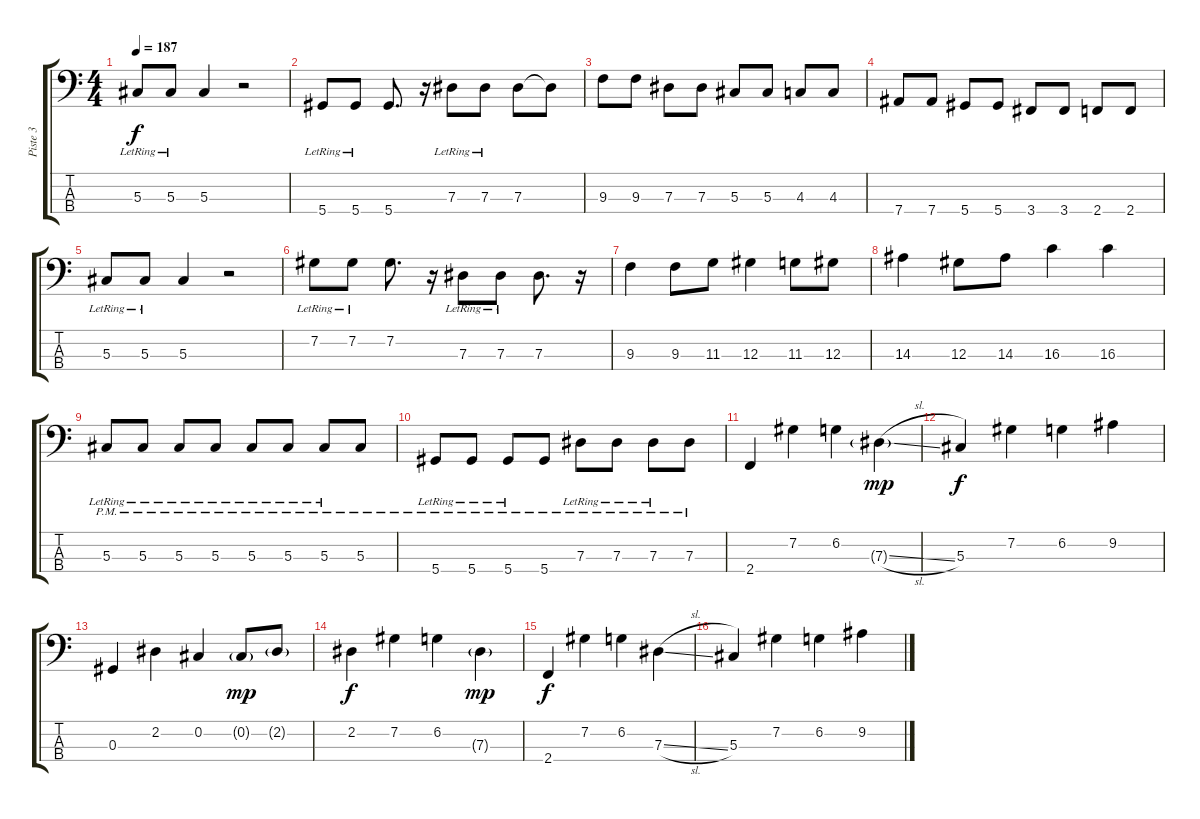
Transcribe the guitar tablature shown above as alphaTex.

\track ("Piste 3" "Piste 3") {instrument electricbassfinger}
\staff {score tabs}
\tuning (Gb2 Db2 Ab1 Eb1) {hide}
\ts (4 4)
\tempo 187
\clef f4
\ks c
5.3{lr}.8{dy f} 5.3{lr}.8 5.3.4 r.2 |
5.4{lr}.8 5.4{lr}.8 5.4.8{d} r.16 7.3{lr}.8 7.3{lr}.8 7.3.8 7.3{t}.8 |
9.3.8 9.3.8 7.3.8 7.3.8 5.3.8 5.3.8 4.3.8 4.3.8 |
7.4.8 7.4.8 5.4.8 5.4.8 3.4.8 3.4.8 2.4.8 2.4.8 |
5.3{lr}.8 5.3{lr}.8 5.3.4 r.2 |
7.2{lr}.8 7.2{lr}.8 7.2.8{d} r.16 7.3{lr}.8 7.3{lr}.8 7.3.8{d} r.16 |
9.3.4 9.3.8 11.3.8 12.3.4 11.3.8 12.3.8 |
14.3.4 12.3.8 14.3.8 16.3.4 16.3.4 |
5.3{pm lr}.8 5.3{pm lr}.8 5.3{pm lr}.8 5.3{pm lr}.8 5.3{pm lr}.8 5.3{pm lr}.8 5.3{pm lr}.8 5.3{pm}.8 |
5.4{pm lr}.8 5.4{pm lr}.8 5.4{pm lr}.8 5.4{pm}.8 7.3{pm lr}.8 7.3{pm lr}.8 7.3{pm lr}.8 7.3{pm}.8 |
2.4.4 7.2.4 6.2.4 7.3{sl g}.4{dy mp} |
5.3.4{dy f} 7.2.4 6.2.4 9.2.4 |
0.3.4 2.2.4 0.2.4 0.2{g}.8{dy mp} 2.2{g}.8 |
2.2.4{dy f} 7.2.4 6.2.4 7.3{g}.4{dy mp} |
2.4.4{dy f} 7.2.4 6.2.4 7.3{sl}.4 |
5.3.4 7.2.4 6.2.4 9.2.4
